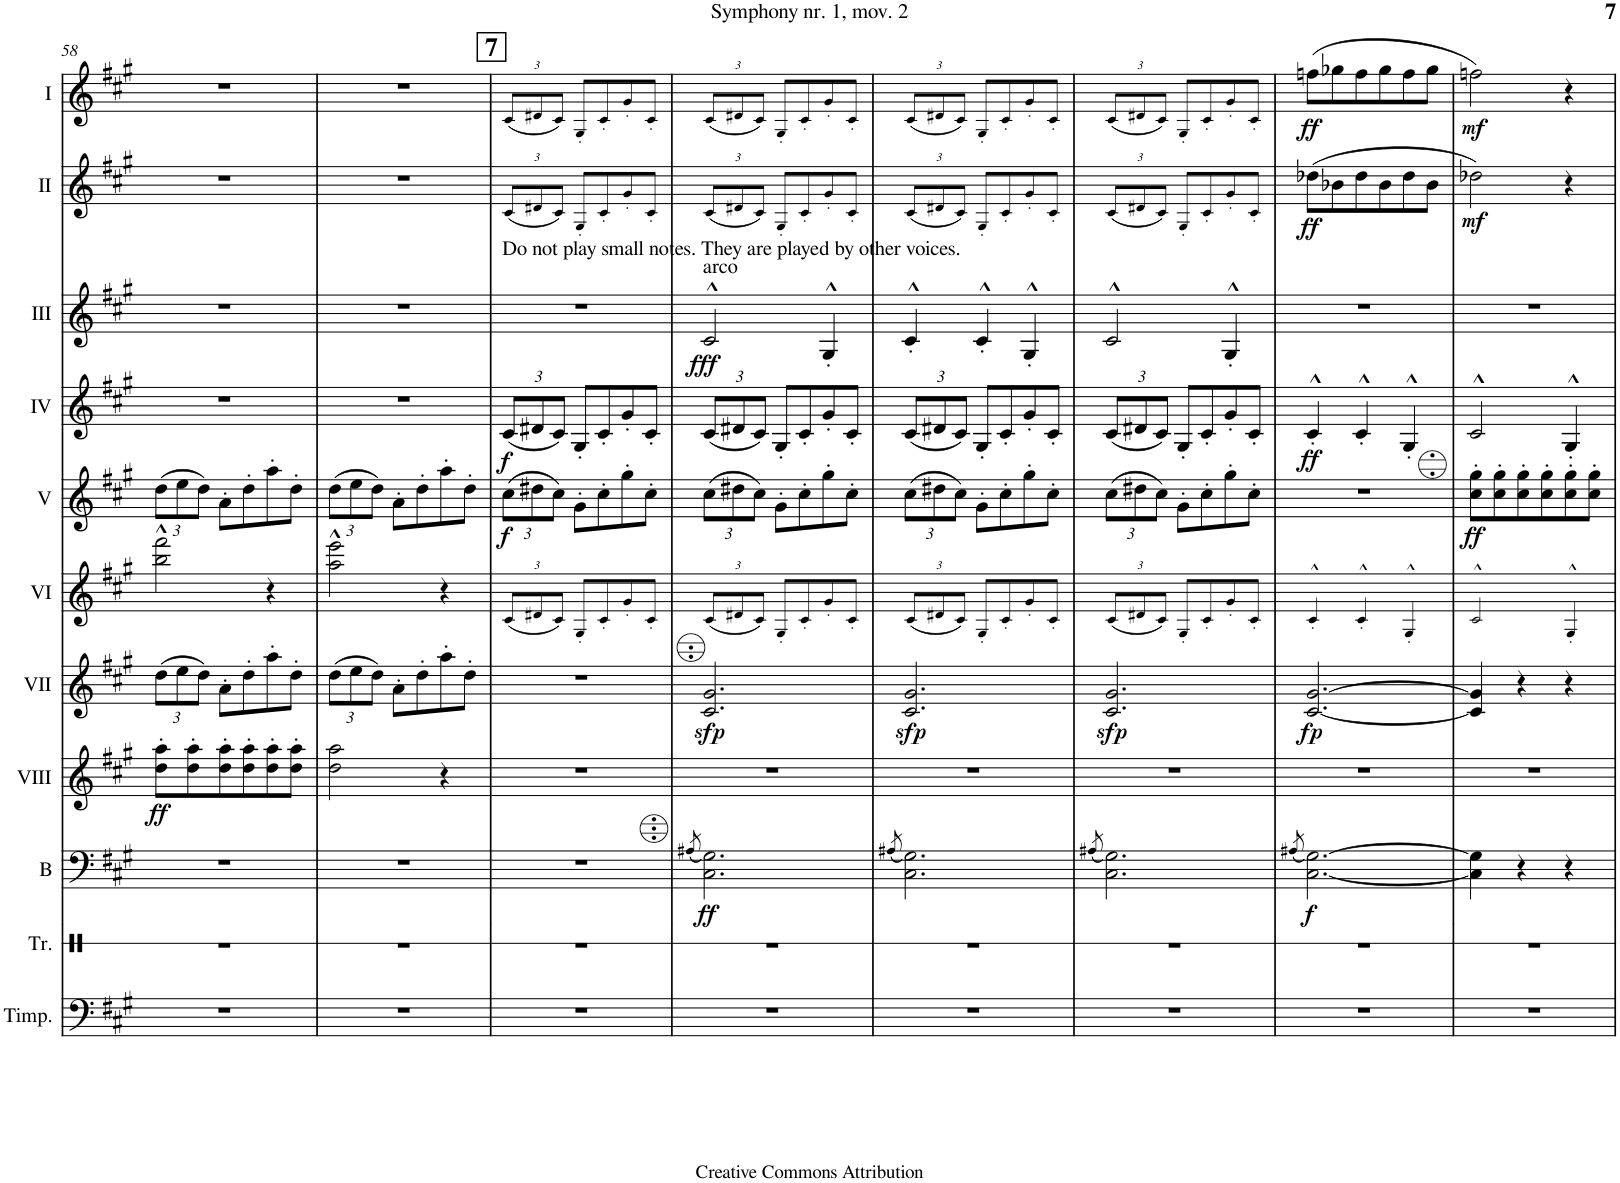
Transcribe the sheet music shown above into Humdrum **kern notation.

**kern	**kern	**kern	**dynam	**kern	**dynam	**kern	**dynam	**kern	**kern	**dynam	**kern	**dynam	**kern	**dynam	**kern	**dynam	**kern	**dynam
*part11	*part10	*part9	*part9	*part8	*part8	*part7	*part7	*part6	*part5	*part5	*part4	*part4	*part3	*part3	*part2	*part2	*part1	*part1
*staff11	*staff10	*staff9	*staff9	*staff8	*staff8	*staff7	*staff7	*staff6	*staff5	*staff5	*staff4	*staff4	*staff3	*staff3	*staff2	*staff2	*staff1	*staff1
*I"Timpani	*I"Triangle	*I"Bass	*	*I"Acc. 8	*	*I"Acc. 7	*	*I"Acc. 6	*I"Acc. 5	*	*I"Acc. 4	*	*I"Acc. 3	*	*I"Acc. 2	*	*I"Acc. 1	*
*I'Timp.	*I'Tr.	*I'B	*	*	*	*	*	*	*	*	*	*	*	*	*	*	*	*
!!LO:PB:g=z
*clefF4	*clefX	*clefF4	*	*clefG2	*	*clefG2	*	*clefG2	*clefG2	*	*clefG2	*	*clefG2	*	*clefG2	*	*clefG2	*
*	*	*Trd7c12	*	*Trd7c12	*	*Trd7c12	*	*	*	*	*Trd7c12	*	*	*	*	*	*	*
*k[f#c#g#]	*k[]	*k[f#c#g#]	*	*k[f#c#g#]	*	*k[f#c#g#]	*	*k[f#c#g#]	*k[f#c#g#]	*	*k[f#c#g#]	*	*k[f#c#g#]	*	*k[f#c#g#]	*	*k[f#c#g#]	*
*M3/4	*M3/4	*M3/4	*	*M3/4	*	*M3/4	*	*M3/4	*M3/4	*	*M3/4	*	*M3/4	*	*M3/4	*	*M3/4	*
*	*	*	*	*	*	*Xbrackettup	*	*	*Xbrackettup	*	*	*	*	*	*	*	*	*
=58	=58	=58	=58	=58	=58	=58	=58	=58	=58	=58	=58	=58	=58	=58	=58	=58	=58	=58
!	!	!	!	!	!LO:DY:b	!	!	!	!	!	!	!	!	!	!	!	!	!
2.r	2.r	2.r	.	8dd\' 8aa\'L	ff	(12dd\L	.	2b\^^ 2ff#\^^	(12d\L	.	2.r	.	2.r	.	2.r	.	2.r	.
.	.	.	.	.	.	12ee\	.	.	12e\	.	.	.	.	.	.	.	.	.
.	.	.	.	8dd\' 8aa\'	.	.	.	.	.	.	.	.	.	.	.	.	.	.
.	.	.	.	.	.	12dd\J)	.	.	12d\J)	.	.	.	.	.	.	.	.	.
.	.	.	.	8dd\' 8aa\'	.	8a'\L	.	.	8A'\L	.	.	.	.	.	.	.	.	.
.	.	.	.	8dd\' 8aa\'	.	8dd'\	.	.	8d'\	.	.	.	.	.	.	.	.	.
.	.	.	.	8dd\' 8aa\'	.	8aa'\	.	4r	8a'\	.	.	.	.	.	.	.	.	.
.	.	.	.	8dd\' 8aa\'J	.	8dd'\J	.	.	8d'\J	.	.	.	.	.	.	.	.	.
=59	=59	=59	=59	=59	=59	=59	=59	=59	=59	=59	=59	=59	=59	=59	=59	=59	=59	=59
2.r	2.r	2.r	.	2dd\ 2aa\	.	(12dd\L	.	2a\^^ 2ee\^^	(12d\L	.	2.r	.	2.r	.	2.r	.	2.r	.
.	.	.	.	.	.	12ee\	.	.	12e\	.	.	.	.	.	.	.	.	.
.	.	.	.	.	.	12dd\J)	.	.	12d\J)	.	.	.	.	.	.	.	.	.
.	.	.	.	.	.	8a'\L	.	.	8A'\L	.	.	.	.	.	.	.	.	.
.	.	.	.	.	.	8dd'\	.	.	8d'\	.	.	.	.	.	.	.	.	.
.	.	.	.	4r	.	8aa'\	.	4r	8a'\	.	.	.	.	.	.	.	.	.
.	.	.	.	.	.	8dd'\J	.	.	8d'\J	.	.	.	.	.	.	.	.	.
!!LO:REH:place=s1:a:B:cj:fs=14:t=7
=60	=60	=60	=60	=60	=60	=60	=60	=60	=60	=60	=60	=60	=60	=60	=60	=60	=60	=60
*	*	*	*	*	*	*	*	*Xbrackettup	*	*	*Xbrackettup	*	*	*	*Xbrackettup	*	*Xbrackettup	*
!	!	!	!	!	!	!	!	!	!	!	!	!	!	!	!LO:TX:b:t=Do not play small notes. They are played by other voices.	!	!	!
!	!	!	!	!	!	!	!	!	!	!LO:DY:b	!	!LO:DY:b	!	!	!	!	!	!
2.r	2.r	2.r	.	2.r	.	2.r	.	(12c#/L	(12c#\L	f	(12cc#/L	f	2.r	.	(12c#/L	.	(12c#/L	.
.	.	.	.	.	.	.	.	12d#X/	12d#X\	.	12dd#X/	.	.	.	12d#X/	.	12d#X/	.
.	.	.	.	.	.	.	.	12c#/J)	12c#\J)	.	12cc#/J)	.	.	.	12c#/J)	.	12c#/J)	.
.	.	.	.	.	.	.	.	8G#'/L	8G#'\L	.	8g#'/L	.	.	.	8G#'/L	.	8G#'/L	.
.	.	.	.	.	.	.	.	8c#'/	8c#'\	.	8cc#'/	.	.	.	8c#'/	.	8c#'/	.
.	.	.	.	.	.	.	.	8g#'/	8g#'\	.	8gg#'/	.	.	.	8g#'/	.	8g#'/	.
.	.	.	.	.	.	.	.	8c#'/J	8c#'\J	.	8cc#'/J	.	.	.	8c#'/J	.	8c#'/J	.
=61	=61	=61	=61	=61	=61	=61	=61	=61	=61	=61	=61	=61	=61	=61	=61	=61	=61	=61
.	.	(8qA#X/	.	.	.	.	.	.	.	.	.	.	.	.	.	.	.	.
!	!	!	!	!	!	!	!	!	!	!	!	!	!LO:TX:a:t=arco	!	!	!	!	!
!	!	!	!LO:DY:b	!	!	!	!LO:DY:b	!	!	!	!	!	!	!LO:DY:b	!	!	!	!
2.r	2.r	2.C#\ 2.G#\)	ff	2.r	.	2.c#/ 2.g#/	sfp	(12c#/L	(12c#\L	.	(12cc#/L	.	2c#^^/	fff	(12c#/L	.	(12c#/L	.
.	.	.	.	.	.	.	.	12d#X/	12d#X\	.	12dd#X/	.	.	.	12d#X/	.	12d#X/	.
.	.	.	.	.	.	.	.	12c#/J)	12c#\J)	.	12cc#/J)	.	.	.	12c#/J)	.	12c#/J)	.
.	.	.	.	.	.	.	.	8G#'/L	8G#'\L	.	8g#'/L	.	.	.	8G#'/L	.	8G#'/L	.
.	.	.	.	.	.	.	.	8c#'/	8c#'\	.	8cc#'/	.	.	.	8c#'/	.	8c#'/	.
.	.	.	.	.	.	.	.	8g#'/	8g#'\	.	8gg#'/	.	4G#'^^/	.	8g#'/	.	8g#'/	.
.	.	.	.	.	.	.	.	8c#'/J	8c#'\J	.	8cc#'/J	.	.	.	8c#'/J	.	8c#'/J	.
=62	=62	=62	=62	=62	=62	=62	=62	=62	=62	=62	=62	=62	=62	=62	=62	=62	=62	=62
.	.	(8qA#X/	.	.	.	.	.	.	.	.	.	.	.	.	.	.	.	.
!	!	!	!	!	!	!	!LO:DY:b	!	!	!	!	!	!	!	!	!	!	!
2.r	2.r	2.C#\ 2.G#\)	.	2.r	.	2.c#/ 2.g#/	sfp	(12c#/L	(12c#\L	.	(12cc#/L	.	4c#'^^/	.	(12c#/L	.	(12c#/L	.
.	.	.	.	.	.	.	.	12d#X/	12d#X\	.	12dd#X/	.	.	.	12d#X/	.	12d#X/	.
.	.	.	.	.	.	.	.	12c#/J)	12c#\J)	.	12cc#/J)	.	.	.	12c#/J)	.	12c#/J)	.
.	.	.	.	.	.	.	.	8G#'/L	8G#'\L	.	8g#'/L	.	4c#'^^/	.	8G#'/L	.	8G#'/L	.
.	.	.	.	.	.	.	.	8c#'/	8c#'\	.	8cc#'/	.	.	.	8c#'/	.	8c#'/	.
.	.	.	.	.	.	.	.	8g#'/	8g#'\	.	8gg#'/	.	4G#'^^/	.	8g#'/	.	8g#'/	.
.	.	.	.	.	.	.	.	8c#'/J	8c#'\J	.	8cc#'/J	.	.	.	8c#'/J	.	8c#'/J	.
=63	=63	=63	=63	=63	=63	=63	=63	=63	=63	=63	=63	=63	=63	=63	=63	=63	=63	=63
.	.	(8qA#X/	.	.	.	.	.	.	.	.	.	.	.	.	.	.	.	.
!	!	!	!	!	!	!	!LO:DY:b	!	!	!	!	!	!	!	!	!	!	!
2.r	2.r	2.C#\ 2.G#\)	.	2.r	.	2.c#/ 2.g#/	sfp	(12c#/L	(12c#\L	.	(12cc#/L	.	2c#^^/	.	(12c#/L	.	(12c#/L	.
.	.	.	.	.	.	.	.	12d#X/	12d#X\	.	12dd#X/	.	.	.	12d#X/	.	12d#X/	.
.	.	.	.	.	.	.	.	12c#/J)	12c#\J)	.	12cc#/J)	.	.	.	12c#/J)	.	12c#/J)	.
.	.	.	.	.	.	.	.	8G#'/L	8G#'\L	.	8g#'/L	.	.	.	8G#'/L	.	8G#'/L	.
.	.	.	.	.	.	.	.	8c#'/	8c#'\	.	8cc#'/	.	.	.	8c#'/	.	8c#'/	.
.	.	.	.	.	.	.	.	8g#'/	8g#'\	.	8gg#'/	.	4G#'^^/	.	8g#'/	.	8g#'/	.
.	.	.	.	.	.	.	.	8c#'/J	8cc#'\J	.	8cc#'/J	.	.	.	8c#'/J	.	8c#'/J	.
=64	=64	=64	=64	=64	=64	=64	=64	=64	=64	=64	=64	=64	=64	=64	=64	=64	=64	=64
.	.	(8qA#X/	.	.	.	.	.	.	.	.	.	.	.	.	.	.	.	.
!	!	!	!LO:DY:b	!	!	!	!LO:DY:b	!	!	!	!	!LO:DY:b	!	!	!	!LO:DY:b	!	!LO:DY:b
2.r	2.r	[2.C#\ [2.G#\)	f	2.r	.	[2.c#/ [2.g#/	fp	4c#'^^/	2.r	.	4cc#'^^/	ff	2.r	.	(8dd-X\L	ff	(8ffn\L	ff
.	.	.	.	.	.	.	.	.	.	.	.	.	.	.	8b-X\	.	8gg-X\	.
.	.	.	.	.	.	.	.	4c#'^^/	.	.	4cc#'^^/	.	.	.	8dd-\	.	8ff\	.
.	.	.	.	.	.	.	.	.	.	.	.	.	.	.	8b-\	.	8gg-\	.
.	.	.	.	.	.	.	.	4G#'^^/	.	.	4g#'^^/	.	.	.	8dd-\	.	8ff\	.
.	.	.	.	.	.	.	.	.	.	.	.	.	.	.	8b-\J	.	8gg-\J	.
=65	=65	=65	=65	=65	=65	=65	=65	=65	=65	=65	=65	=65	=65	=65	=65	=65	=65	=65
!	!	!	!	!	!	!	!	!	!	!LO:DY:b	!	!	!	!	!	!LO:DY:b	!	!LO:DY:b
2.r	2.r	4C#\] 4G#\]	.	2.r	.	4c#/] 4g#/]	.	2c#^^/	8c#\' 8g#\'L	ff	2cc#^^/	.	2.r	.	2dd-X\)	mf	2ffn\)	mf
.	.	.	.	.	.	.	.	.	8c#\' 8g#\'	.	.	.	.	.	.	.	.	.
.	.	4r	.	.	.	4r	.	.	8c#\' 8g#\'	.	.	.	.	.	.	.	.	.
.	.	.	.	.	.	.	.	.	8c#\' 8g#\'	.	.	.	.	.	.	.	.	.
.	.	4r	.	.	.	4r	.	4G#'^^/	8c#\' 8g#\'	.	4g#'^^/	.	.	.	4r	.	4r	.
.	.	.	.	.	.	.	.	.	8c#\' 8g#\'J	.	.	.	.	.	.	.	.	.
=	=	=	=	=	=	=	=	=	=	=	=	=	=	=	=	=	=	=
*-	*-	*-	*-	*-	*-	*-	*-	*-	*-	*-	*-	*-	*-	*-	*-	*-	*-	*-
